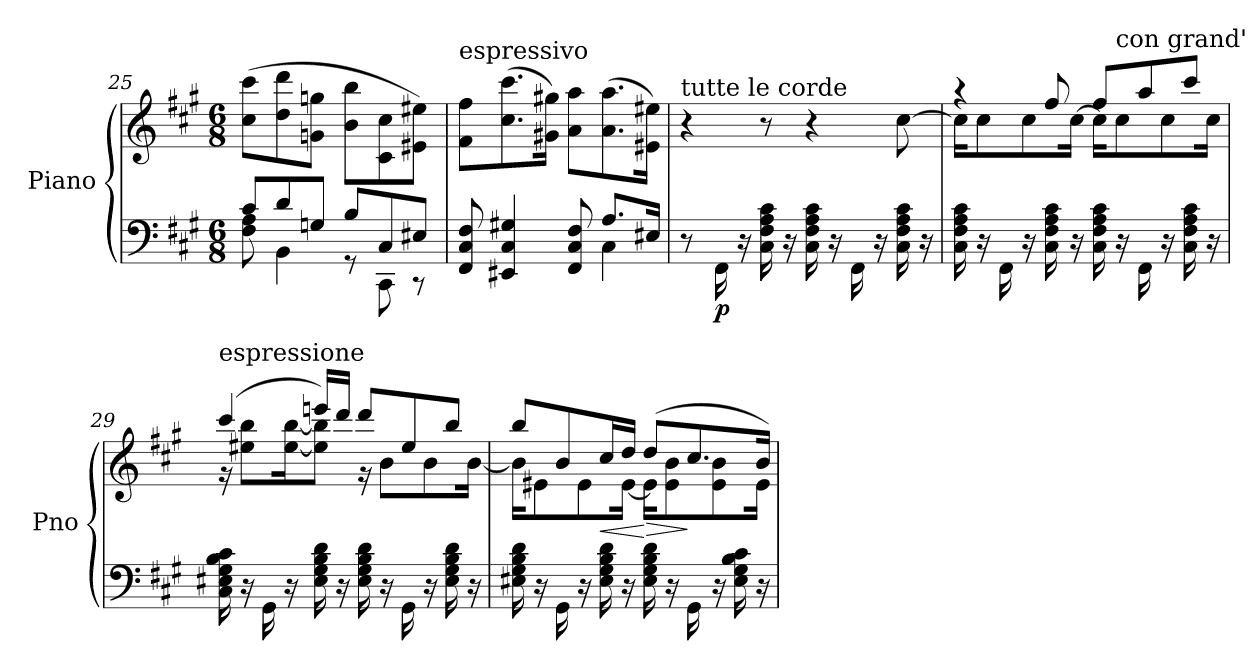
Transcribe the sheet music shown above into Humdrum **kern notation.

**kern	**kern	**dynam
*part1	*part1	*part1
*staff2	*staff1	*staff1/2
*I"Piano	*	*
*I'Pno	*	*
*clefF4	*clefG2	*
*k[f#c#g#]	*k[f#c#g#]	*
*A:	*A:	*
*M6/8	*M6/8	*
=25	=25	=25
*^	*	*
8c#/L	8F#\ 8A\	(>8cc#\ 8ccc#\L	.
8d/	4BB\	8dd\ 8ddd\	.
8Gn/J	.	8gn\ 8ggn\J	.
8B/L	8rGG	8b\ 8bb\L	.
8C#/	8CC#\	8c#\ 8cc#\	.
8E#X/J	8rCC	8e#X\ 8ee#X\J)	.
!!LO:LB:g=z
=26	=26	=26	=26
!	!	!LO:TX:a:t=espressivo	!
8FF#/ 8C#/ 8F#/	2ryy	8f#\ 8ff#\L	.
4EE#X/ 4C#/ 4G#X/	.	(>8.cc#\ 8.ccc#\	.
.	.	16g#X\ 16gg#X\Jk)	.
8FF#/ 8C#/ 8F#/	.	8a\ 8aa\L	.
8.A/L	4C#\	(>8.a\ 8.aa\	.
16E#X/Jk	.	16e#X\ 16ee#X\Jk)	.
=27	=27	=27	=27
!	!	!LO:TX:a:t=tutte le corde	!
8r	8ryy	4r	.
!	!	!	!LO:DY:b=2
16ryy	16FF#\	.	p
16r	16ryy	.	.
16ryy	16C#\ 16F#\ 16A\ 16c#\	8r	.
16r	16ryy	.	.
16ryy	16C#\ 16F#\ 16A\ 16c#\	4r	.
16r	16ryy	.	.
16ryy	16FF#\	.	.
16r	16ryy	.	.
16ryy	16C#\ 16F#\ 16A\ 16c#\	[8cc#\	.
16r	16ryy	.	.
=28	=28	=28	=28
*	*	*^	*
16ryy	16C#\ 16F#\ 16A\ 16c#\	16cc#\KL]	4raa	.
16r	16ryy	8cc#\	.	.
16ryy	16FF#\	.	.	.
16r	16ryy	8cc#\	.	.
16ryy	16C#\ 16F#\ 16A\ 16c#\	.	8ff#/	.
16r	16ryy	[16cc#\Jk	.	.
16ryy	16C#\ 16F#\ 16A\ 16c#\	16cc#\KL]	8ff#/L	.
!	!	!LO:TX:a:t=con grand'	!	!
16r	16ryy	8cc#\	.	.
16ryy	16FF#\	.	8aa/	.
16r	16ryy	8cc#\	.	.
16ryy	16C#\ 16F#\ 16A\ 16c#\	.	8ccc#/J	.
16r	16ryy	16cc#\Jk	.	.
!!LO:LB:g=z	!!
=29	=29	=29	=29	=29
!	!	!LO:TX:a:t=espressione	!	!
16ryy	16C#\ 16E#X\ 16G#\ 16B\ 16c#\	(>4ccc#/	16r	.
16r	16ryy	.	8ee#X\ 8bb\L	.
16ryy	16GG#\	.	.	.
16r	16ryy	.	[16ee#\ [16bb\K	.
16ryy	16E#\ 16G#\ 16B\ 16d\	16eeen/LL)	8ee#\] 8bb\]J	.
16r	16ryy	16ddd/JJ	.	.
16ryy	16E#\ 16G#\ 16B\ 16d\	8ddd/L	16r	.
16r	16ryy	.	8b\L	.
16ryy	16GG#\	8ee#/	.	.
16r	16ryy	.	8b\	.
16ryy	16E#\ 16G#\ 16B\ 16d\	8bb/J	.	.
16r	16ryy	.	[16b\Jk	.
=30	=30	=30	=30	=30
16ryy	16E#X\ 16G#\ 16B\ 16d\	8bb/L	16b\KL]	.
16r	16ryy	.	8e#X\	.
16ryy	16GG#\	8b/	.	.
16r	16ryy	.	8e#\	.
!	!	!	!	!LO:HP:b
16ryy	16E#\ 16G#\ 16B\ 16d\	16cc#/L	.	<
16r	16ryy	16dd/JJ	[16e#\Jk	.
!	!	!	!	!LO:HP:n=1:b
16ryy	16E#\ 16G#\ 16B\ 16d\	(>8dd/L	16e#\KL]	[ >
16r	16ryy	.	8e#\ 8b\	.
16ryy	16GG#\	8.cc#/	.	]
16r	16ryy	.	8e#\ 8b\	.
16ryy	16E#\ 16G#\ 16B\ 16c#\	.	.	.
16r	16ryy	16b/Jk)	16e#\Jk	.
*v	*v	*	*	*
*	*v	*v	*
=	=	=
*-	*-	*-
